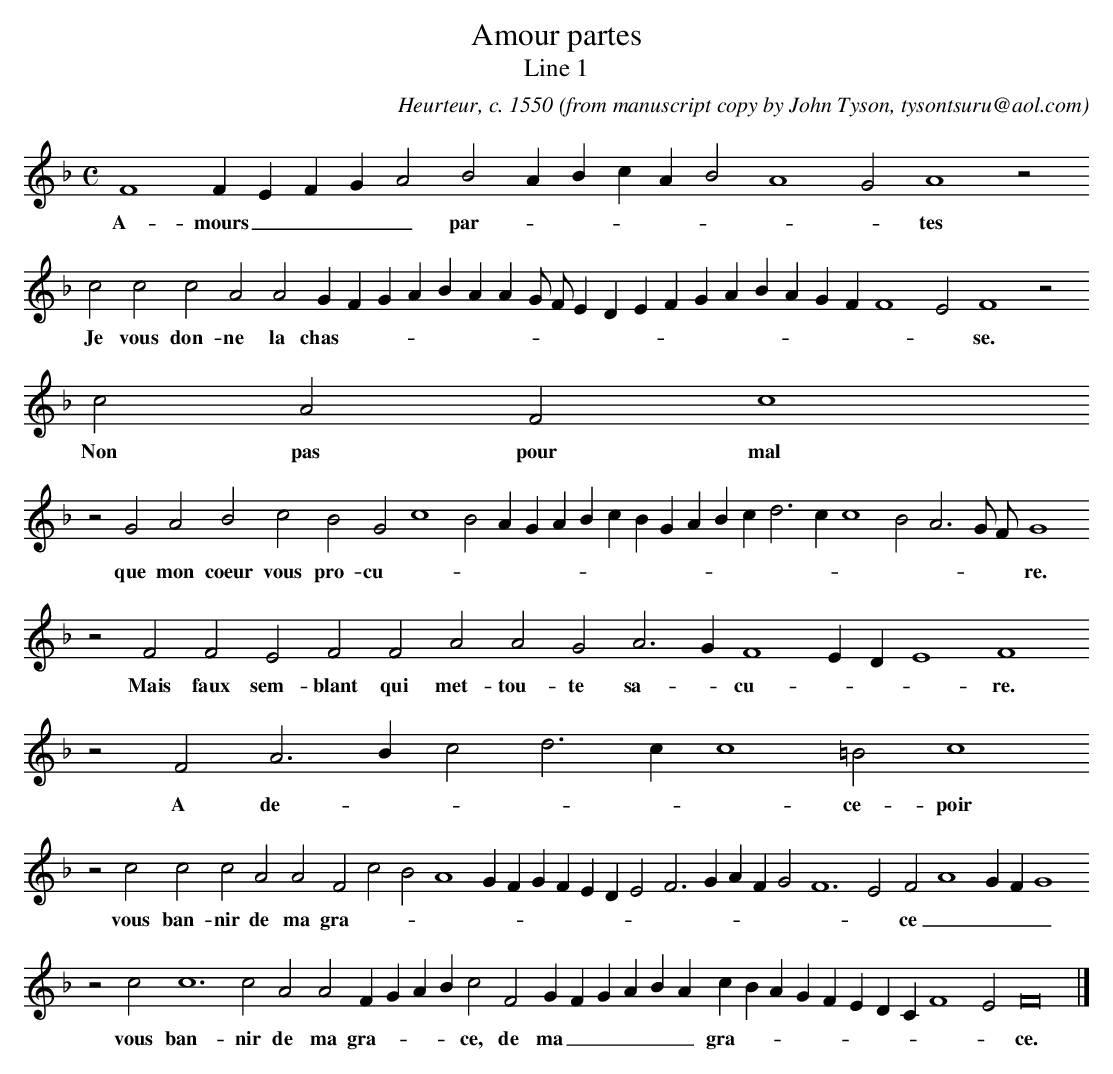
X:1
T:Amour partes
T:Line 1
C:Heurteur, c. 1550
z:Transcribed by Laura Conrad http://www.laymusic.org
O:from manuscript copy by John Tyson, tysontsuru@aol.com
M:C
L:1/4
K:F
F4 F E F G A2 B2 A B c A B2 A4 G2 A4 z2
w:A- mours _ _ _ _ par- * __ _ _ _ _ tes
c2 c2 c2 A2 A2 G F G A B A A G/ F/ E D E F G A B A G F F4 E2 F4 z2
w:Je vous don- ne la chas- * _ _ _ _ _ _ _ _ _ _ _ _ _ _ _ _ _ _ _ se.
c2 A2 F2 c4
w:Non pas pour mal
z2 G2 A2 B2 c2 B2 G2 c4 B2 A G A B c B G A B c d3 c c4 B2 A3 G/ F/ G4
w:que mon coeur vous pro- cu- * _ _ _ _ _ _ _ _ _ _ _ _ _ _ _ _ _ _ re.
z2 F2 F2 E2 F2 F2 A2 A2 G2 A3 G F4 E D E4 F4
w:Mais faux sem- blant qui met- tou- te sa- * cu- * _ _ re.
z2 F2 A3 B c2 d3 c c4 =B2 c4
w:A de- * _ _ _ _ ce- poir
z2 c2 c2 c2 A2 A2 F2 c2 B2 A4 G F G F E D E2 F3 G A F G2 F6 E2 F2 A4 G F G4
w:vous ban- nir de ma gra- * * * _ _ _ _ _ _ _ _ _ _ _ _ _ _ ce  _ _ _ _
z2 c2 c6 c2 A2 A2 F G A B c2 F2 G F G A B A c B A G F E D C F4 E2 F8 |]
w:vous ban- nir de ma gra- * * * ce, de ma _ _ _ _ _ gra- * _ _ _ _ _ _ _ _ ce.
